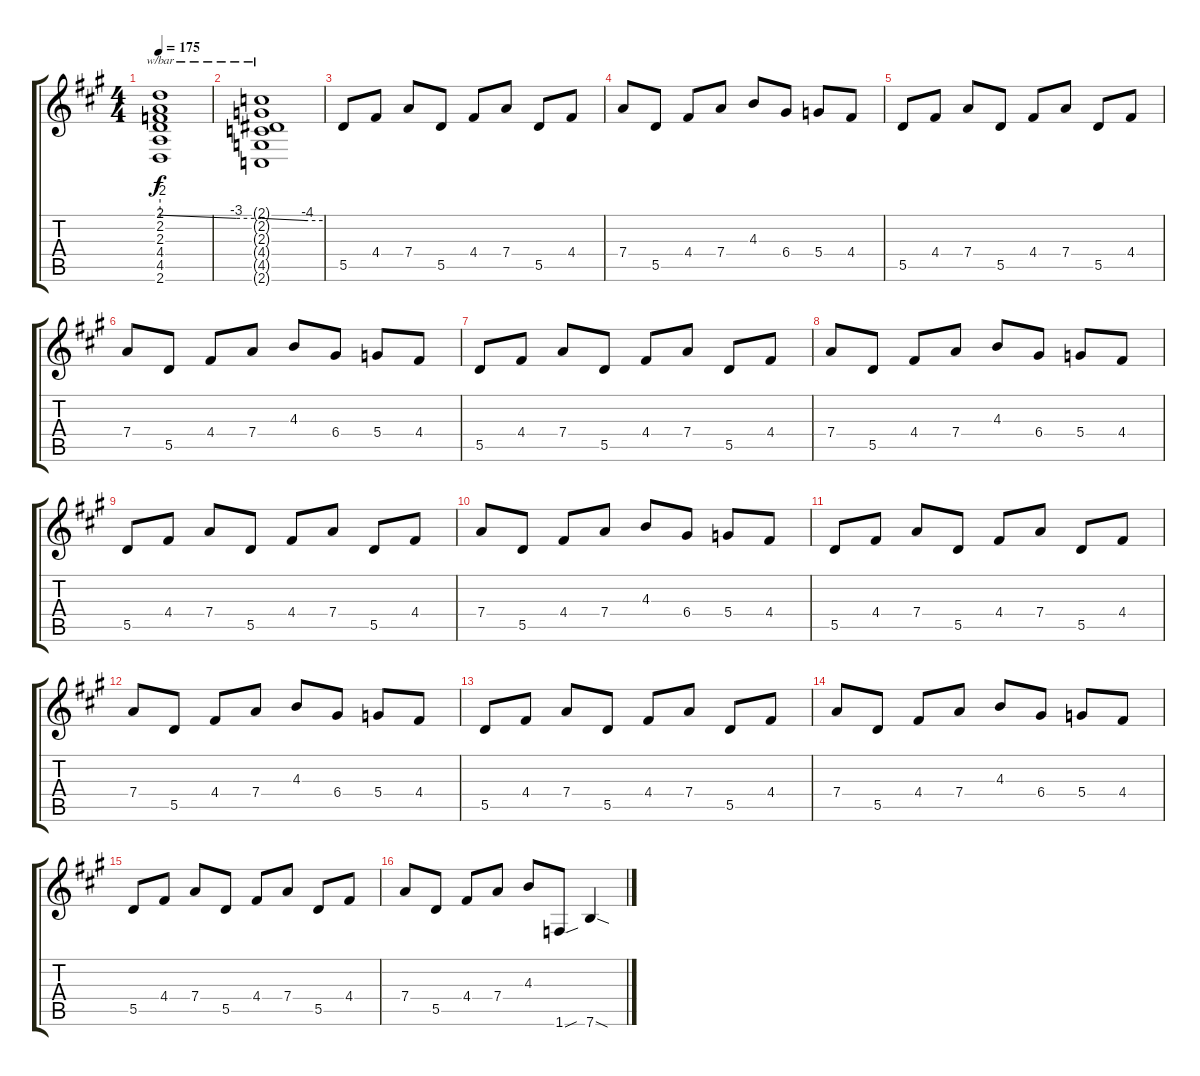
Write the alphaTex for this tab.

\track "" {instrument distortionguitar}
\staff {score tabs}
\tuning (E4 B3 G3 D3 A2 E2) {hide}
\ts (4 4)
\tempo 175
\clef g2
\ks a
(2.1{t} 2.2{t} 2.3{t} 4.4{t} 4.5{t} 2.6{t}).1{tbe (custom default 0 -8 45 -12 60 -12) dy f} |
(2.1{t} 2.2{t} 2.3{t} 4.4{t} 4.5{t} 2.6{t}).1{tbe (custom default 0 -12 45 -16 60 -16)} |
5.5.8 4.4.8 7.4.8 5.5.8 4.4.8 7.4.8 5.5.8 4.4.8 |
7.4.8 5.5.8 4.4.8 7.4.8 4.3.8 6.4.8 5.4.8 4.4.8 |
5.5.8 4.4.8 7.4.8 5.5.8 4.4.8 7.4.8 5.5.8 4.4.8 |
7.4.8 5.5.8 4.4.8 7.4.8 4.3.8 6.4.8 5.4.8 4.4.8 |
5.5.8 4.4.8 7.4.8 5.5.8 4.4.8 7.4.8 5.5.8 4.4.8 |
7.4.8 5.5.8 4.4.8 7.4.8 4.3.8 6.4.8 5.4.8 4.4.8 |
5.5.8 4.4.8 7.4.8 5.5.8 4.4.8 7.4.8 5.5.8 4.4.8 |
7.4.8 5.5.8 4.4.8 7.4.8 4.3.8 6.4.8 5.4.8 4.4.8 |
5.5.8 4.4.8 7.4.8 5.5.8 4.4.8 7.4.8 5.5.8 4.4.8 |
7.4.8 5.5.8 4.4.8 7.4.8 4.3.8 6.4.8 5.4.8 4.4.8 |
5.5.8 4.4.8 7.4.8 5.5.8 4.4.8 7.4.8 5.5.8 4.4.8 |
7.4.8 5.5.8 4.4.8 7.4.8 4.3.8 6.4.8 5.4.8 4.4.8 |
5.5.8 4.4.8 7.4.8 5.5.8 4.4.8 7.4.8 5.5.8 4.4.8 |
7.4.8 5.5.8 4.4.8 7.4.8 4.3.8 1.6{sou}.8 7.6{sod}.4
